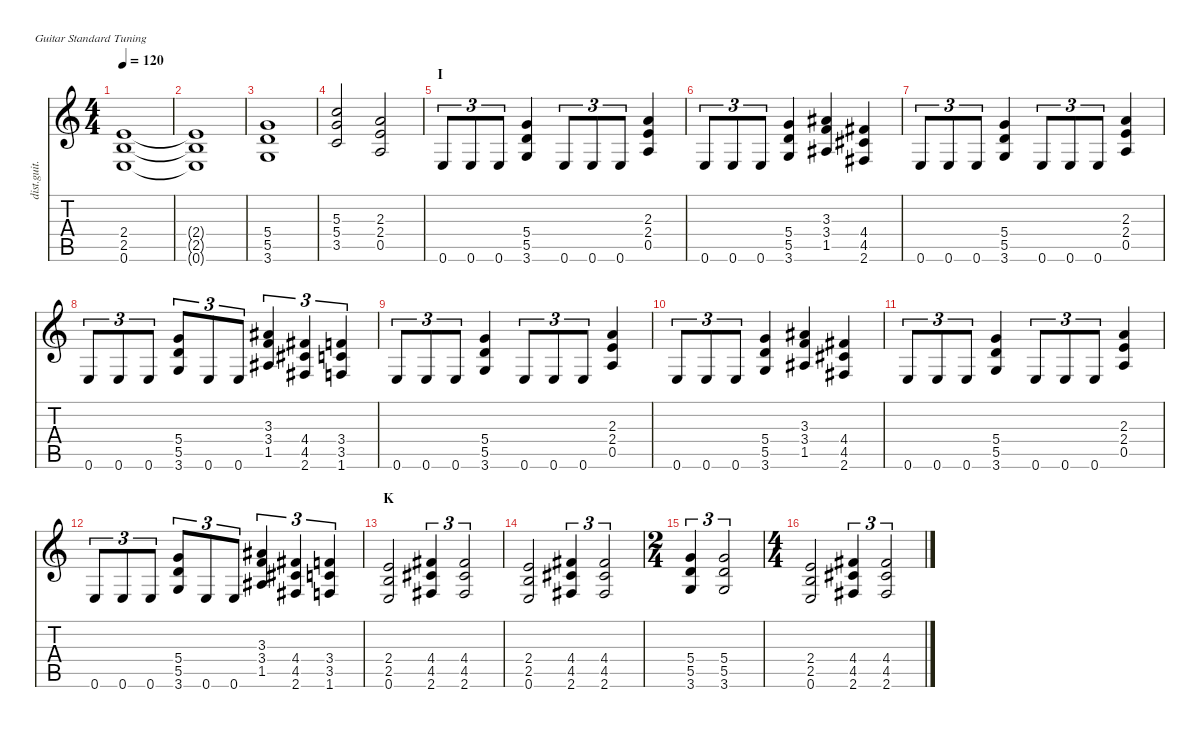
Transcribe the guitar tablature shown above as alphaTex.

\defaultSystemsLayout 4
\hideDynamics
\bracketExtendMode nobrackets
\track ("Gtr. II" "dist.guit.") {instrument distortionguitar}
\staff {score tabs}
\tuning (E4 B3 G3 D3 A2 E2)
\ts (4 4)
\tempo 120
\clef g2
\ks c
(2.4 2.5 0.6).1{dy f} |
(2.4{t} 2.5{t} 0.6{t}).1 |
(5.4 5.5 3.6).1 |
(5.3 5.4 3.5).2 (2.3 2.4 0.5).2 |
\section ("" "I")
0.6.8{tu (3 2)} 0.6.8{tu (3 2)} 0.6.8{tu (3 2)} (5.4 5.5 3.6).4 0.6.8{tu (3 2)} 0.6.8{tu (3 2)} 0.6.8{tu (3 2)} (2.3 2.4 0.5).4 |
0.6.8{tu (3 2)} 0.6.8{tu (3 2)} 0.6.8{tu (3 2)} (5.4 5.5 3.6).4 (3.3{acc #} 3.4 1.5{acc #}).4 (4.4{acc #} 4.5{acc #} 2.6{acc #}).4 |
0.6.8{tu (3 2)} 0.6.8{tu (3 2)} 0.6.8{tu (3 2)} (5.4 5.5 3.6).4 0.6.8{tu (3 2)} 0.6.8{tu (3 2)} 0.6.8{tu (3 2)} (2.3 2.4 0.5).4 |
0.6.8{tu (3 2)} 0.6.8{tu (3 2)} 0.6.8{tu (3 2)} (5.4 5.5 3.6).8{tu (3 2)} 0.6.8{tu (3 2)} 0.6.8{tu (3 2)} (3.3{acc #} 3.4 1.5{acc #}).4{tu (3 2)} (4.4{acc #} 4.5{acc #} 2.6{acc #}).4{tu (3 2)} (3.4 3.5 1.6).4{tu (3 2)} |
0.6.8{tu (3 2)} 0.6.8{tu (3 2)} 0.6.8{tu (3 2)} (5.4 5.5 3.6).4 0.6.8{tu (3 2)} 0.6.8{tu (3 2)} 0.6.8{tu (3 2)} (2.3 2.4 0.5).4 |
0.6.8{tu (3 2)} 0.6.8{tu (3 2)} 0.6.8{tu (3 2)} (5.4 5.5 3.6).4 (3.3{acc #} 3.4 1.5{acc #}).4 (4.4{acc #} 4.5{acc #} 2.6{acc #}).4 |
0.6.8{tu (3 2)} 0.6.8{tu (3 2)} 0.6.8{tu (3 2)} (5.4 5.5 3.6).4 0.6.8{tu (3 2)} 0.6.8{tu (3 2)} 0.6.8{tu (3 2)} (2.3 2.4 0.5).4 |
0.6.8{tu (3 2)} 0.6.8{tu (3 2)} 0.6.8{tu (3 2)} (5.4 5.5 3.6).8{tu (3 2)} 0.6.8{tu (3 2)} 0.6.8{tu (3 2)} (3.3{acc #} 3.4 1.5{acc #}).4{tu (3 2)} (4.4{acc #} 4.5{acc #} 2.6{acc #}).4{tu (3 2)} (3.4 3.5 1.6).4{tu (3 2)} |
\section ("" "K")
(2.4 2.5 0.6).2 (4.4{acc #} 4.5{acc #} 2.6{acc #}).4{tu (3 2)} (4.4{acc #} 4.5{acc #} 2.6{acc #}).2{tu (3 2)} |
(2.4 2.5 0.6).2 (4.4{acc #} 4.5{acc #} 2.6{acc #}).4{tu (3 2)} (4.4{acc #} 4.5{acc #} 2.6{acc #}).2{tu (3 2)} |
\ts (2 4)
(5.4 5.5 3.6).4{tu (3 2)} (5.4 5.5 3.6).2{tu (3 2)} |
\ts (4 4)
(2.4 2.5 0.6).2 (4.4{acc #} 4.5{acc #} 2.6{acc #}).4{tu (3 2)} (4.4{acc #} 4.5{acc #} 2.6{acc #}).2{tu (3 2)}
